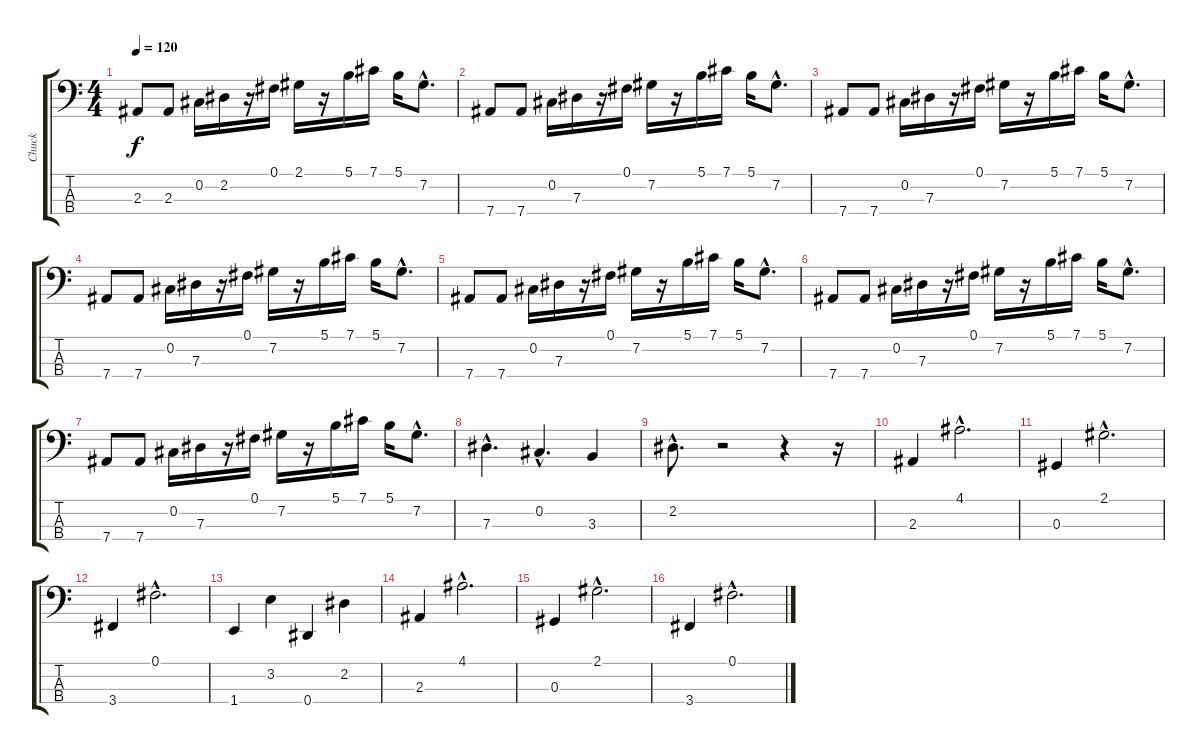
\track ("Chuck" "Chuck") {instrument electricbassfinger}
\staff {score tabs}
\tuning (Gb2 Db2 Ab1 Eb1) {hide}
\ts (4 4)
\tempo 120
\clef f4
\ks c
2.3.8{dy f} 2.3.8 0.2.16 2.2.16 r.16 0.1.16 2.1.16 r.16 5.1.16 7.1.16 5.1.16 7.2{hac}.8{d} |
7.4.8 7.4.8 0.2.16 7.3.16 r.16 0.1.16 7.2.16 r.16 5.1.16 7.1.16 5.1.16 7.2{hac}.8{d} |
7.4.8 7.4.8 0.2.16 7.3.16 r.16 0.1.16 7.2.16 r.16 5.1.16 7.1.16 5.1.16 7.2{hac}.8{d} |
7.4.8 7.4.8 0.2.16 7.3.16 r.16 0.1.16 7.2.16 r.16 5.1.16 7.1.16 5.1.16 7.2{hac}.8{d} |
7.4.8 7.4.8 0.2.16 7.3.16 r.16 0.1.16 7.2.16 r.16 5.1.16 7.1.16 5.1.16 7.2{hac}.8{d} |
7.4.8 7.4.8 0.2.16 7.3.16 r.16 0.1.16 7.2.16 r.16 5.1.16 7.1.16 5.1.16 7.2{hac}.8{d} |
7.4.8 7.4.8 0.2.16 7.3.16 r.16 0.1.16 7.2.16 r.16 5.1.16 7.1.16 5.1.16 7.2{hac}.8{d} |
7.3{hac}.4{d} 0.2{hac}.4{d} 3.3.4 |
2.2{hac}.8{d} r.2 r.4 r.16 |
2.3.4 4.1{hac}.2{d} |
0.3.4 2.1{hac}.2{d} |
3.4.4 0.1{hac}.2{d} |
1.4.4 3.2.4 0.4.4 2.2.4 |
2.3.4 4.1{hac}.2{d} |
0.3.4 2.1{hac}.2{d} |
3.4.4 0.1{hac}.2{d}
